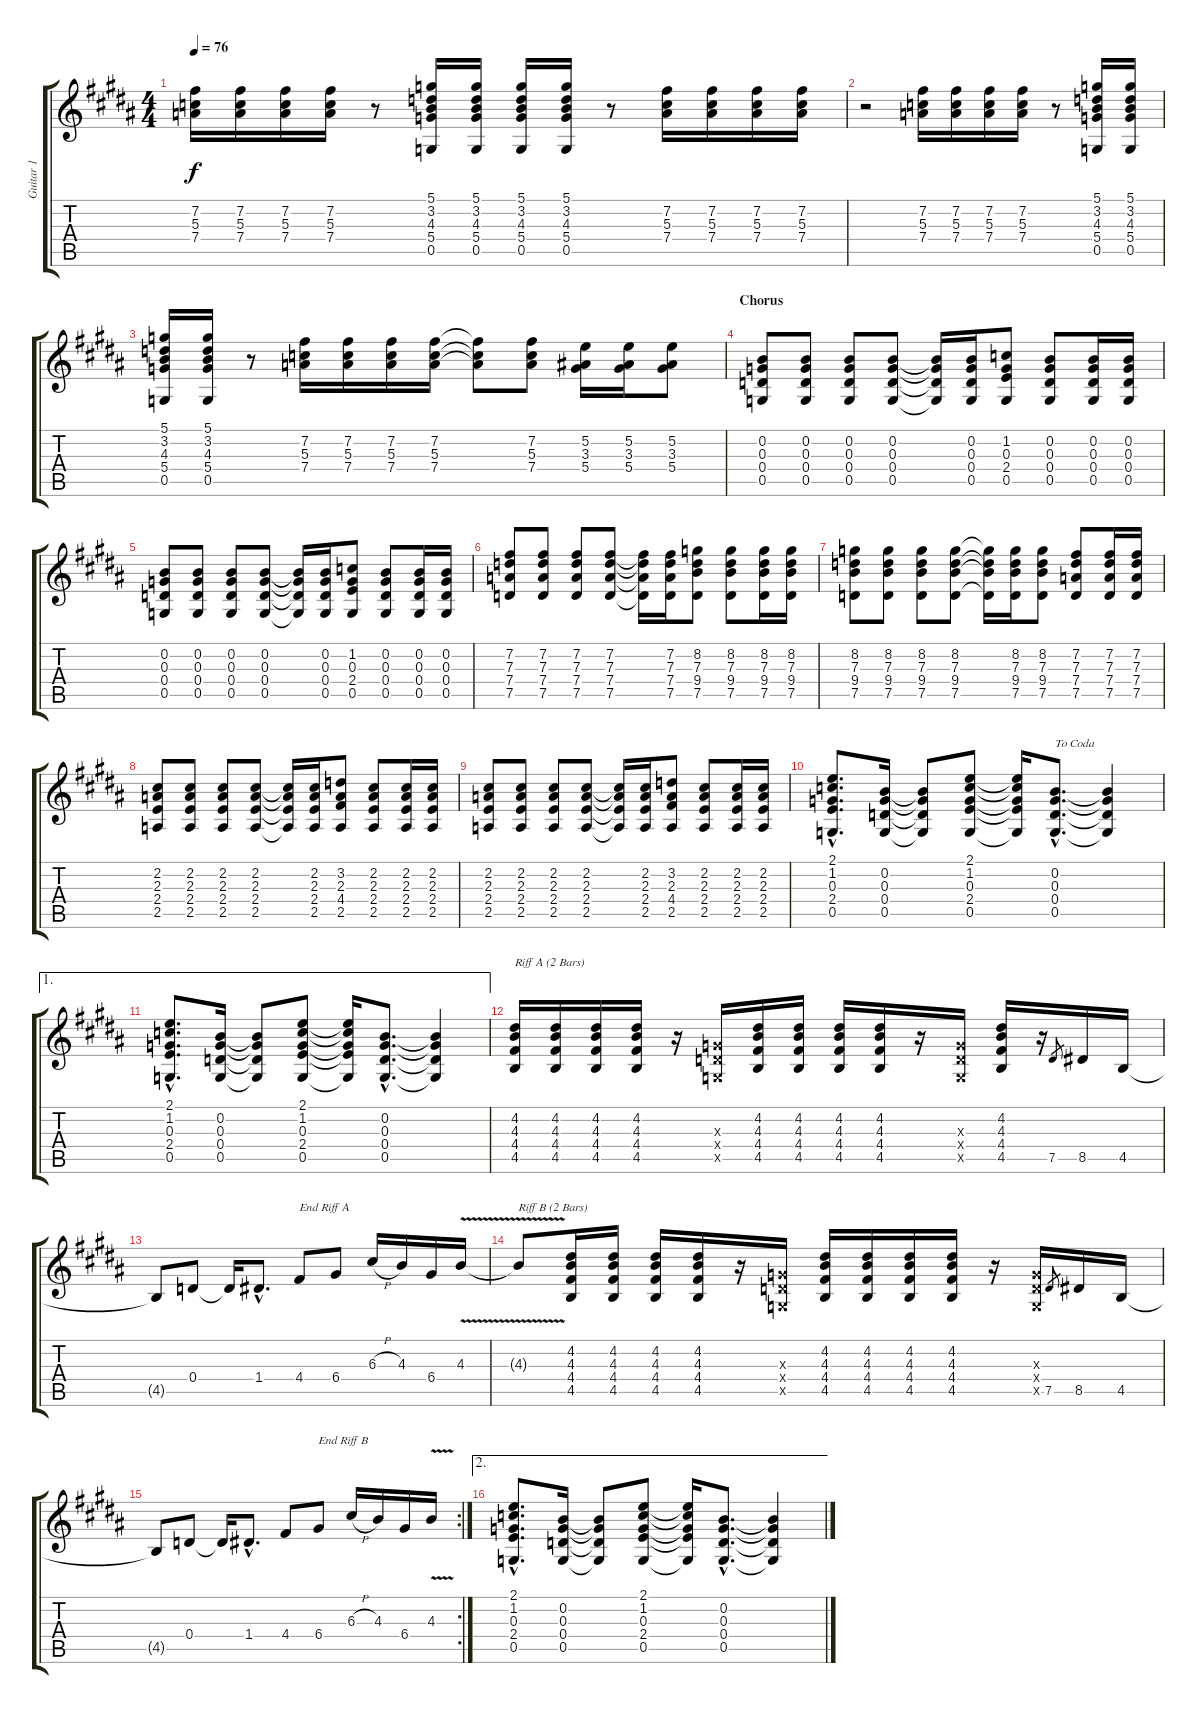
\track ("Guitar 1" "Guitar 1") {instrument distortionguitar}
\staff {score tabs}
\tuning (D4 B3 G3 D3 G2 D2) {hide}
\ts (4 4)
\tempo 76
\clef g2
\ks b
(7.2 5.3 7.4).16{dy f} (7.2 5.3 7.4).16 (7.2 5.3 7.4).16 (7.2 5.3 7.4).16 r.8 (5.1 3.2 4.3 5.4 0.5).16 (5.1 3.2 4.3 5.4 0.5).16 (5.1 3.2 4.3 5.4 0.5).16 (5.1 3.2 4.3 5.4 0.5).16 r.8 (7.2 5.3 7.4).16 (7.2 5.3 7.4).16 (7.2 5.3 7.4).16 (7.2 5.3 7.4).16 |
r.2 (7.2 5.3 7.4).16 (7.2 5.3 7.4).16 (7.2 5.3 7.4).16 (7.2 5.3 7.4).16 r.8 (5.1 3.2 4.3 5.4 0.5).16 (5.1 3.2 4.3 5.4 0.5).16 |
(5.1 3.2 4.3 5.4 0.5).16 (5.1 3.2 4.3 5.4 0.5).16 r.8 (7.2 5.3 7.4).16 (7.2 5.3 7.4).16 (7.2 5.3 7.4).16 (7.2 5.3 7.4).16 (7.2{t} 5.3{t} 7.4{t}).8 (7.2 5.3 7.4).8 (5.2 3.3 5.4).16 (5.2 3.3 5.4).16 (5.2 3.3 5.4).8 |
\section ("" "Chorus")
(0.2 0.3 0.4 0.5).8 (0.2 0.3 0.4 0.5).8 (0.2 0.3 0.4 0.5).8 (0.2 0.3 0.4 0.5).8 (0.2{t} 0.3{t} 0.4{t} 0.5{t}).16 (0.2 0.3 0.4 0.5).16 (1.2 0.3 2.4 0.5).8 (0.2 0.3 0.4 0.5).8 (0.2 0.3 0.4 0.5).16 (0.2 0.3 0.4 0.5).16 |
(0.2 0.3 0.4 0.5).8 (0.2 0.3 0.4 0.5).8 (0.2 0.3 0.4 0.5).8 (0.2 0.3 0.4 0.5).8 (0.2{t} 0.3{t} 0.4{t} 0.5{t}).16 (0.2 0.3 0.4 0.5).16 (1.2 0.3 2.4 0.5).8 (0.2 0.3 0.4 0.5).8 (0.2 0.3 0.4 0.5).16 (0.2 0.3 0.4 0.5).16 |
(7.2 7.3 7.4 7.5).8 (7.2 7.3 7.4 7.5).8 (7.2 7.3 7.4 7.5).8 (7.2 7.3 7.4 7.5).8 (7.2{t} 7.3{t} 7.4{t} 7.5{t}).16 (7.2 7.3 7.4 7.5).16 (8.2 7.3 9.4 7.5).8 (8.2 7.3 9.4 7.5).8 (8.2 7.3 9.4 7.5).16 (8.2 7.3 9.4 7.5).16 |
(8.2 7.3 9.4 7.5).8 (8.2 7.3 9.4 7.5).8 (8.2 7.3 9.4 7.5).8 (8.2 7.3 9.4 7.5).8 (8.2{t} 7.3{t} 9.4{t} 7.5{t}).16 (8.2 7.3 9.4 7.5).16 (8.2 7.3 9.4 7.5).8 (7.2 7.3 7.4 7.5).8 (7.2 7.3 7.4 7.5).16 (7.2 7.3 7.4 7.5).16 |
(2.2 2.3 2.4 2.5).8 (2.2 2.3 2.4 2.5).8 (2.2 2.3 2.4 2.5).8 (2.2 2.3 2.4 2.5).8 (2.2{t} 2.3{t} 2.4{t} 2.5{t}).16 (2.2 2.3 2.4 2.5).16 (3.2 2.3 4.4 2.5).8 (2.2 2.3 2.4 2.5).8 (2.2 2.3 2.4 2.5).16 (2.2 2.3 2.4 2.5).16 |
(2.2 2.3 2.4 2.5).8 (2.2 2.3 2.4 2.5).8 (2.2 2.3 2.4 2.5).8 (2.2 2.3 2.4 2.5).8 (2.2{t} 2.3{t} 2.4{t} 2.5{t}).16 (2.2 2.3 2.4 2.5).16 (3.2 2.3 4.4 2.5).8 (2.2 2.3 2.4 2.5).8 (2.2 2.3 2.4 2.5).16 (2.2 2.3 2.4 2.5).16 |
(2.1{hac} 1.2{hac} 0.3{hac} 2.4{hac} 0.5{hac}).8{d} (0.2 0.3 0.4 0.5).16 (0.2{t} 0.3{t} 0.4{t} 0.5{t}).8 (2.1 1.2 0.3 2.4 0.5).8 (2.1{t} 1.2{t} 0.3{t} 2.4{t} 0.5{t}).16 (0.2{hac} 0.3{hac} 0.4{hac} 0.5{hac}).8{d txt "To Coda"} (0.2{t} 0.3{t} 0.4{t} 0.5{t}).4 |
\ae 1
(2.1{hac} 1.2{hac} 0.3{hac} 2.4{hac} 0.5{hac}).8{d} (0.2 0.3 0.4 0.5).16 (0.2{t} 0.3{t} 0.4{t} 0.5{t}).8 (2.1 1.2 0.3 2.4 0.5).8 (2.1{t} 1.2{t} 0.3{t} 2.4{t} 0.5{t}).16 (0.2{hac} 0.3{hac} 0.4{hac} 0.5{hac}).8{d} (0.2{t} 0.3{t} 0.4{t} 0.5{t}).4 |
(4.2 4.3 4.4 4.5).16{txt "Riff A (2 Bars)"} (4.2 4.3 4.4 4.5).16 (4.2 4.3 4.4 4.5).16 (4.2 4.3 4.4 4.5).16 r.16 (0.3{x} 0.4{x} 0.5{x}).16 (4.2 4.3 4.4 4.5).16 (4.2 4.3 4.4 4.5).16 (4.2 4.3 4.4 4.5).16 (4.2 4.3 4.4 4.5).16 r.16 (0.3{x} 0.4{x} 0.5{x}).16 (4.2 4.3 4.4 4.5).16 r.16 7.5.8{gr} 8.5.16 4.5.16 |
4.5{t}.8 0.4.8 0.4{t}.16 1.4{hac}.8{d} 4.4.8{txt "End Riff A"} 6.4.8 6.3{h}.16 4.3.16 6.4.16 4.3{v}.16 |
4.3{v t}.8{txt "Riff B (2 Bars)"} (4.2 4.3 4.4 4.5).16 (4.2 4.3 4.4 4.5).16 (4.2 4.3 4.4 4.5).16 (4.2 4.3 4.4 4.5).16 r.16 (0.3{x} 0.4{x} 0.5{x}).16 (4.2 4.3 4.4 4.5).16 (4.2 4.3 4.4 4.5).16 (4.2 4.3 4.4 4.5).16 (4.2 4.3 4.4 4.5).16 r.16 (0.3{x} 0.4{x} 0.5{x}).16 7.5.8{gr} 8.5.16 4.5.16 |
\rc 2
4.5{t}.8 0.4.8 0.4{t}.16 1.4{hac}.8{d} 4.4.8 6.4.8{txt "End Riff B"} 6.3{h}.16 4.3.16 6.4.16 4.3{v}.16 |
\ae 2
(2.1{hac} 1.2{hac} 0.3{hac} 2.4{hac} 0.5{hac}).8{d} (0.2 0.3 0.4 0.5).16 (0.2{t} 0.3{t} 0.4{t} 0.5{t}).8 (2.1 1.2 0.3 2.4 0.5).8 (2.1{t} 1.2{t} 0.3{t} 2.4{t} 0.5{t}).16 (0.2{hac} 0.3{hac} 0.4{hac} 0.5{hac}).8{d} (0.2{t} 0.3{t} 0.4{t} 0.5{t}).4
